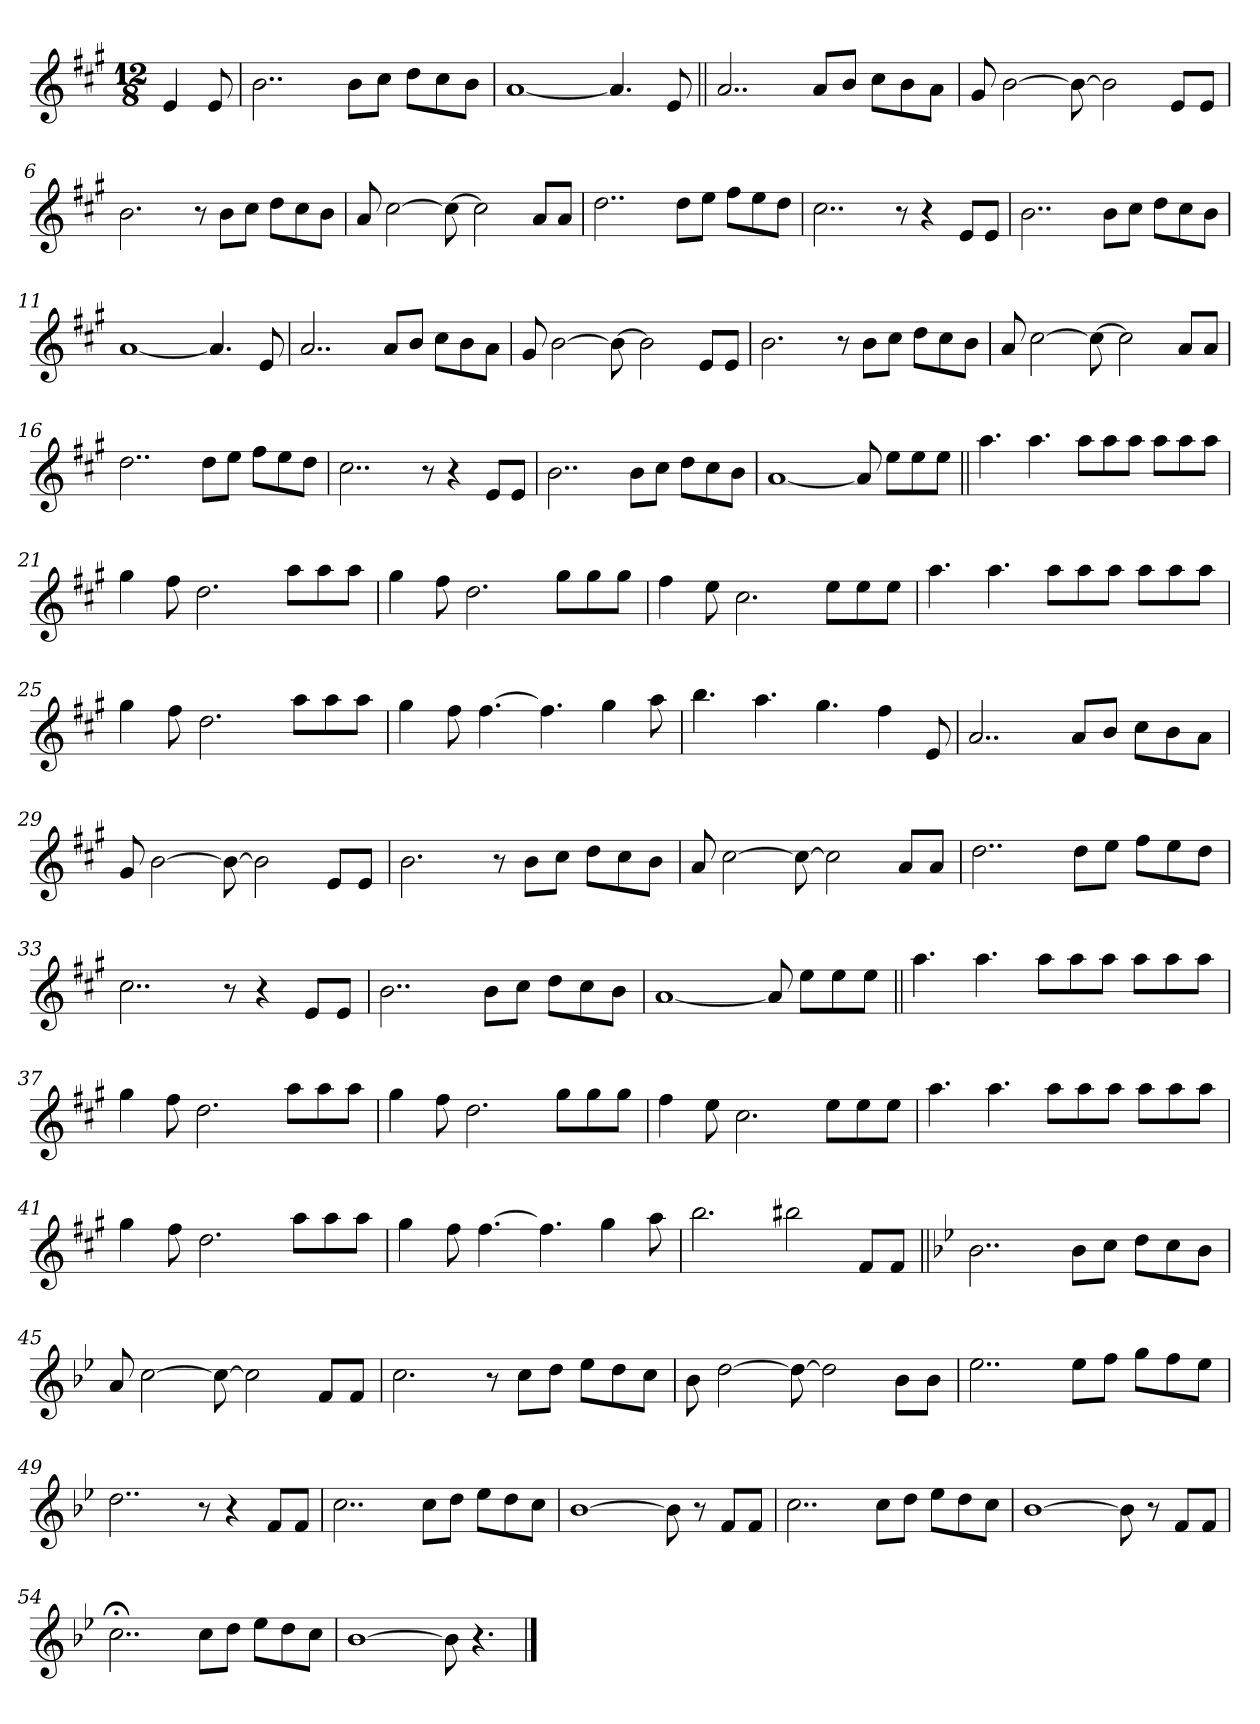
**kern
*part1
*staff1
*clefG2
*k[f#c#g#]
*A:
*M12/8
=1
4e/
8e/
=2
2..b\
8b\L
8cc#\J
8dd\L
8cc#\
8b\J
=3
[1a
4.a/]
8e/
=4||
2..a/
8a/L
8b/J
8cc#\L
8b\
8a\J
!!LO:LB:g=z
=5
8g#/
[2b\
8b\_
2b\]
8e/L
8e/J
=6
2.b\
8r
8b\L
8cc#\J
8dd\L
8cc#\
8b\J
=7
8a/
[2cc#\
8cc#\_
2cc#\]
8a/L
8a/J
=8
2..dd\
8dd\L
8ee\J
8ff#\L
8ee\
8dd\J
!!LO:LB:g=z
=9
2..cc#\
8r
4r
8e/L
8e/J
=10
2..b\
8b\L
8cc#\J
8dd\L
8cc#\
8b\J
=11
[1a
4.a/]
8e/
=12
2..a/
8a/L
8b/J
8cc#\L
8b\
8a\J
!!LO:LB:g=z
=13
8g#/
[2b\
8b\_
2b\]
8e/L
8e/J
=14
2.b\
8r
8b\L
8cc#\J
8dd\L
8cc#\
8b\J
=15
8a/
[2cc#\
8cc#\_
2cc#\]
8a/L
8a/J
=16
2..dd\
8dd\L
8ee\J
8ff#\L
8ee\
8dd\J
!!LO:LB:g=z
=17
2..cc#\
8r
4r
8e/L
8e/J
=18
2..b\
8b\L
8cc#\J
8dd\L
8cc#\
8b\J
=19
[1a
8a/]
8ee\L
8ee\
8ee\J
=20||
4.aa\
4.aa\
8aa\L
8aa\
8aa\J
8aa\L
8aa\
8aa\J
!!LO:LB:g=z
=21
4gg#\
8ff#\
2.dd\
8aa\L
8aa\
8aa\J
=22
4gg#\
8ff#\
2.dd\
8gg#\L
8gg#\
8gg#\J
=23
4ff#\
8ee\
2.cc#\
8ee\L
8ee\
8ee\J
=24
4.aa\
4.aa\
8aa\L
8aa\
8aa\J
8aa\L
8aa\
8aa\J
!!LO:LB:g=z
=25
4gg#\
8ff#\
2.dd\
8aa\L
8aa\
8aa\J
=26
4gg#\
8ff#\
[4.ff#\
4.ff#\]
4gg#\
8aa\
=27
4.bb\
4.aa\
4.gg#\
4ff#\
8e/
=28
2..a/
8a/L
8b/J
8cc#\L
8b\
8a\J
!!LO:PB:g=z
=29
8g#/
[2b\
8b\_
2b\]
8e/L
8e/J
=30
2.b\
8r
8b\L
8cc#\J
8dd\L
8cc#\
8b\J
=31
8a/
[2cc#\
8cc#\_
2cc#\]
8a/L
8a/J
=32
2..dd\
8dd\L
8ee\J
8ff#\L
8ee\
8dd\J
!!LO:LB:g=z
=33
2..cc#\
8r
4r
8e/L
8e/J
=34
2..b\
8b\L
8cc#\J
8dd\L
8cc#\
8b\J
=35
[1a
8a/]
8ee\L
8ee\
8ee\J
=36||
4.aa\
4.aa\
8aa\L
8aa\
8aa\J
8aa\L
8aa\
8aa\J
!!LO:LB:g=z
=37
4gg#\
8ff#\
2.dd\
8aa\L
8aa\
8aa\J
=38
4gg#\
8ff#\
2.dd\
8gg#\L
8gg#\
8gg#\J
=39
4ff#\
8ee\
2.cc#\
8ee\L
8ee\
8ee\J
=40
4.aa\
4.aa\
8aa\L
8aa\
8aa\J
8aa\L
8aa\
8aa\J
!!LO:LB:g=z
=41
4gg#\
8ff#\
2.dd\
8aa\L
8aa\
8aa\J
=42
4gg#\
8ff#\
[4.ff#\
4.ff#\]
4gg#\
8aa\
=43
2.bb\
2bb#X\
8f#/L
8f#/J
!!LO:LB:g=z
=44||
*k[b-e-]
*B-:
2..b-\
8b-\L
8cc\J
8dd\L
8cc\
8b-\J
=45
8a/
[2cc\
8cc\_
2cc\]
8f/L
8f/J
=46
2.cc\
8r
8cc\L
8dd\J
8ee-\L
8dd\
8cc\J
=47
8b-\
[2dd\
8dd\_
2dd\]
8b-\L
8b-\J
!!LO:LB:g=z
=48
2..ee-\
8ee-\L
8ff\J
8gg\L
8ff\
8ee-\J
=49
2..dd\
8r
4r
8f/L
8f/J
=50
2..cc\
8cc\L
8dd\J
8ee-\L
8dd\
8cc\J
=51
[1b-
8b-\]
8r
8f/L
8f/J
!!LO:LB:g=z
=52
2..cc\
8cc\L
8dd\J
8ee-\L
8dd\
8cc\J
=53
[1b-
8b-\]
8r
8f/L
8f/J
=54
2..cc;<\
8cc\L
8dd\J
8ee-\L
8dd\
8cc\J
=55
[1b-
8b-\]
4.r
==
*-
